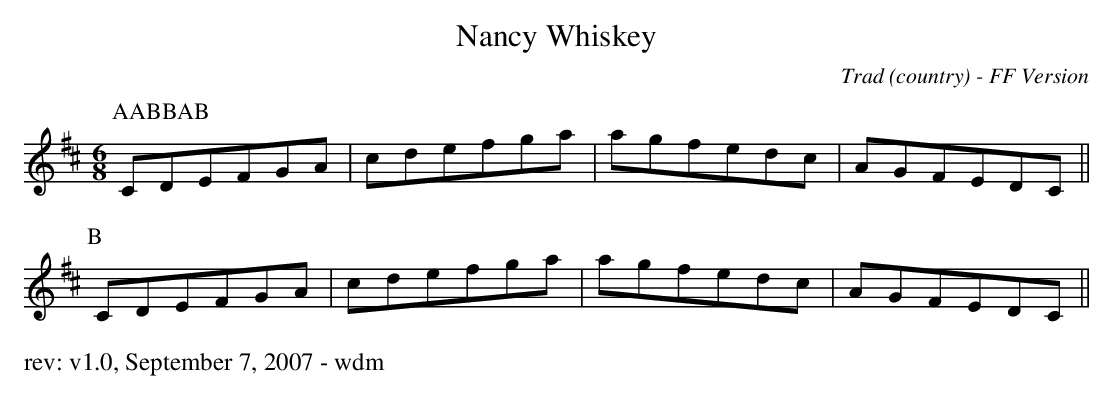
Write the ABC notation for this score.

X:1
T: Nancy Whiskey
O: Trad (country) - FF Version
M: 6/8
K: Dmaj
P: AABBAB
P:A
CDEFGA|cdefga|agfedc|AGFEDC||
P:B
CDEFGA|cdefga|agfedc|AGFEDC||
